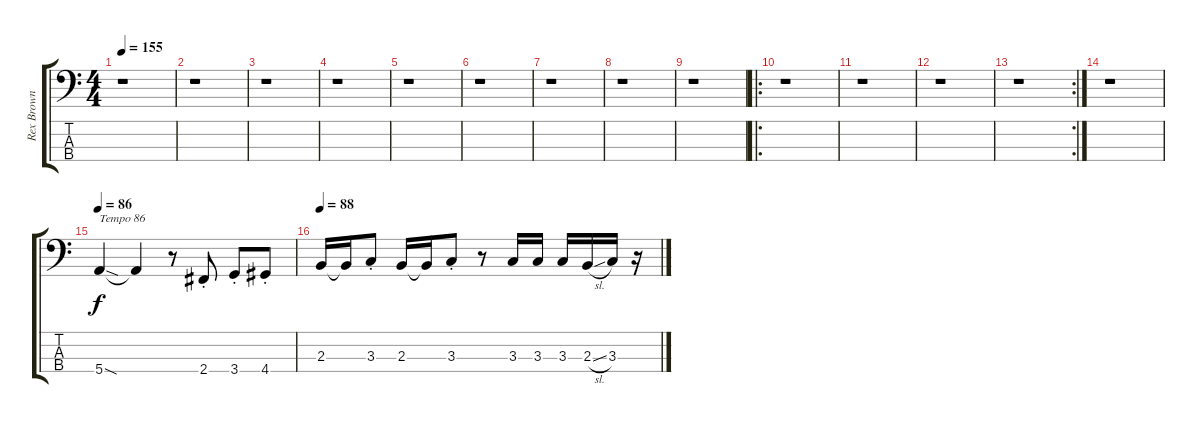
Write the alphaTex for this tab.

\track ("Rex Brown (Bass)" "Rex Brown ") {instrument electricbasspick}
\staff {score tabs}
\tuning (G2 D2 A1 E1) {hide}
\ts (4 4)
\tempo 155
\clef f4
\ks c
r.1{dy f instrument electricbasspick} |
r.1 |
r.1 |
r.1 |
r.1 |
r.1 |
r.1 |
r.1 |
r.1 |
\ro
r.1 |
r.1 |
r.1 |
\rc 2
r.1 |
r.1 |
\tempo 86
5.4{sod}.4{txt "Tempo 86"} 5.4{t}.4 r.8 2.4{st}.8 3.4{st}.8 4.4{st}.8 |
\tempo 88
2.3.16 2.3{t}.16 3.3{st}.8 2.3.16 2.3{t}.16 3.3{st}.8 r.8 3.3.16 3.3.16 3.3.16 2.3{sl}.16 3.3.16 r.16
